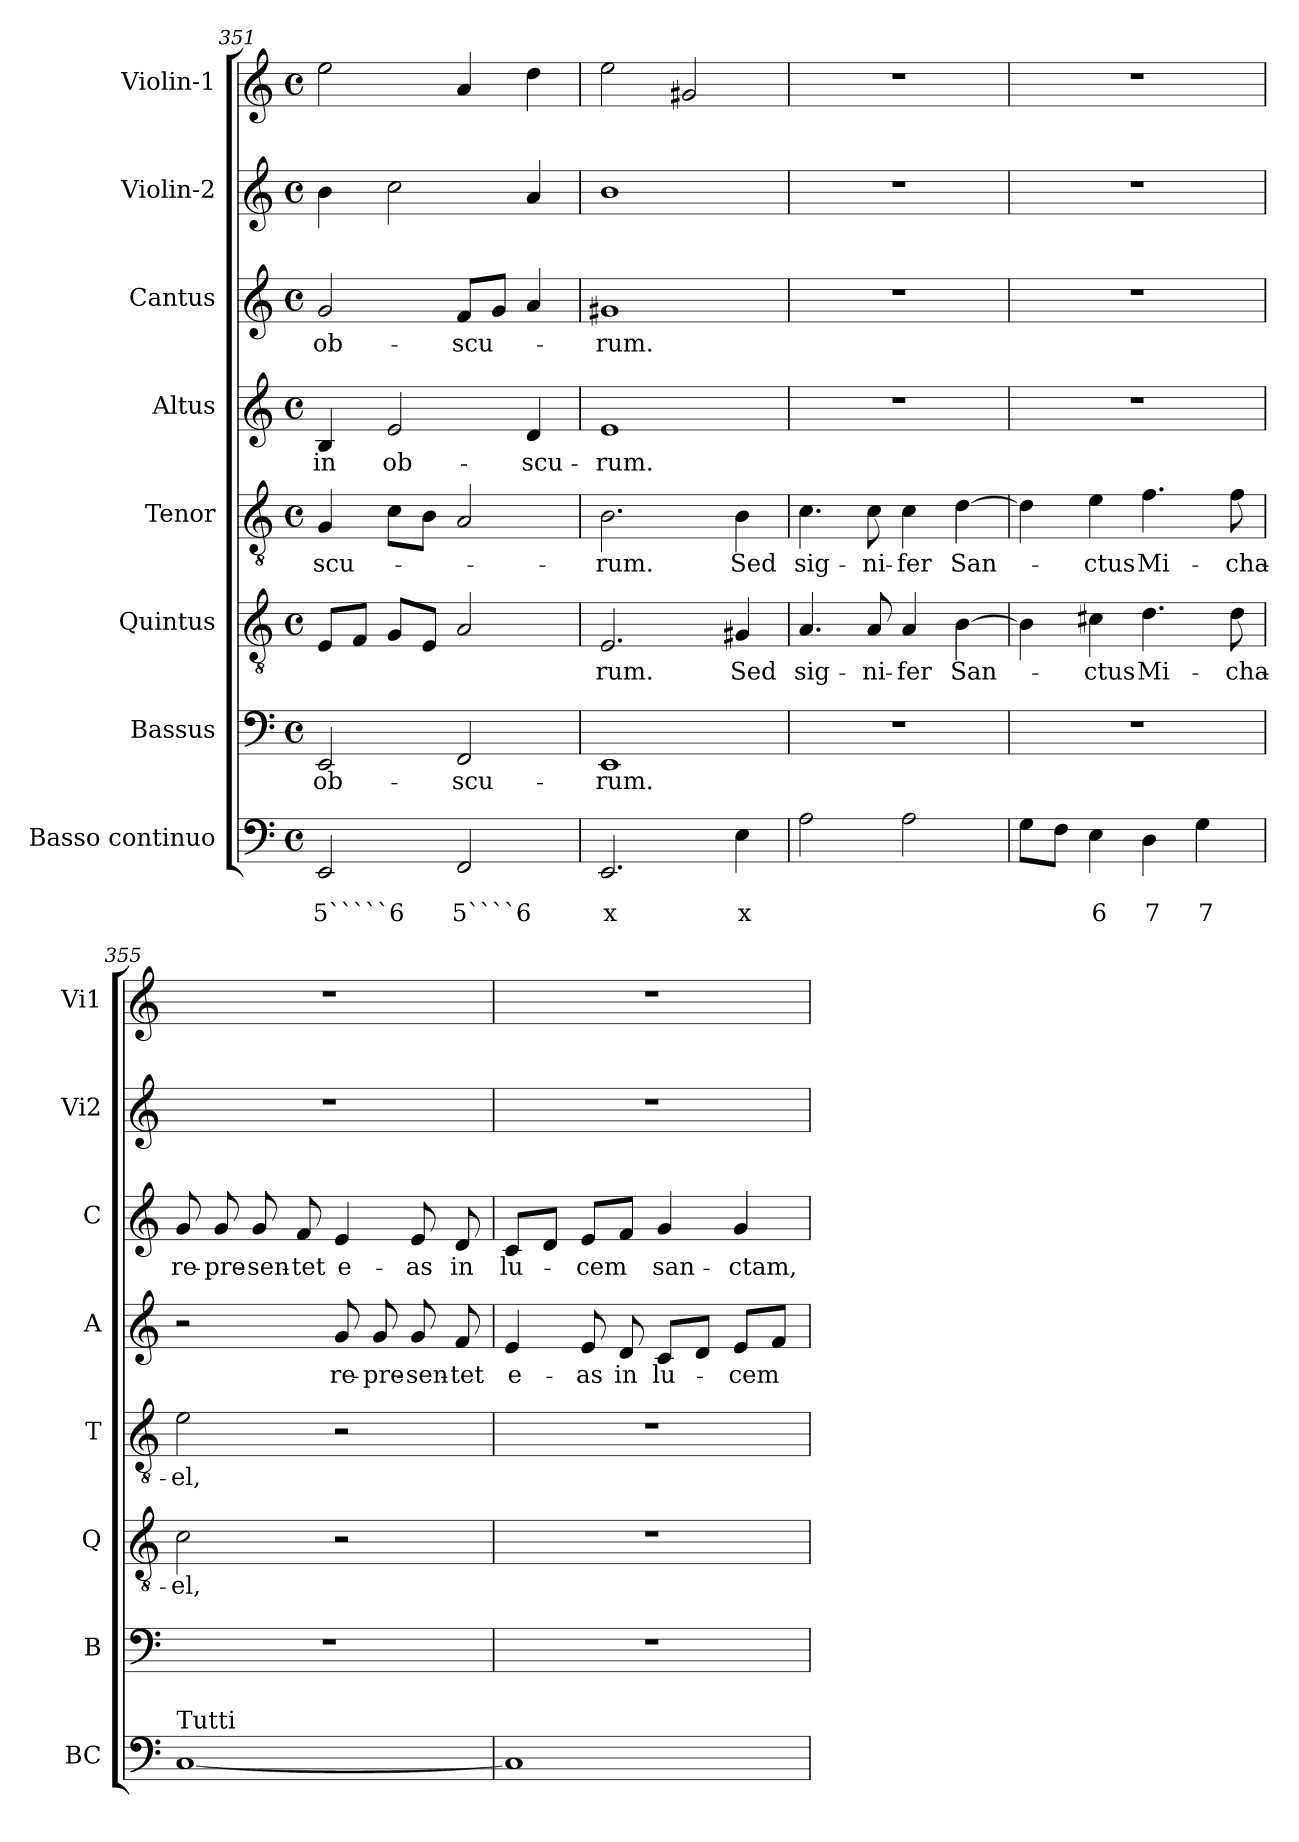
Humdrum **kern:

**kern	**text	**text	**kern	**text	**kern	**text	**kern	**text	**kern	**text	**kern	**text	**kern	**kern
*part8	*part8	*part8	*part7	*part7	*part6	*part6	*part5	*part5	*part4	*part4	*part3	*part3	*part2	*part1
*staff8	*staff8	*staff8	*staff7	*staff7	*staff6	*staff6	*staff5	*staff5	*staff4	*staff4	*staff3	*staff3	*staff2	*staff1
*I"Basso continuo	*	*	*I"Bassus	*	*I"Quintus	*	*I"Tenor	*	*I"Altus	*	*I"Cantus	*	*I"Violin-2	*I"Violin-1
*I'BC	*	*	*I'B	*	*I'Q	*	*I'T	*	*I'A	*	*I'C	*	*I'Vi2	*I'Vi1
*clefF4	*	*	*clefF4	*	*clefGv2	*	*clefGv2	*	*clefG2	*	*clefG2	*	*clefG2	*clefG2
*k[]	*	*	*k[]	*	*k[]	*	*k[]	*	*k[]	*	*k[]	*	*k[]	*k[]
*C:	*	*	*C:	*	*C:	*	*C:	*	*C:	*	*C:	*	*C:	*C:
*M4/4	*	*	*M4/4	*	*M4/4	*	*M4/4	*	*M4/4	*	*M4/4	*	*M4/4	*M4/4
*met(c)	*	*	*met(c)	*	*met(c)	*	*met(c)	*	*met(c)	*	*met(c)	*	*met(c)	*met(c)
=351	=351	=351	=351	=351	=351	=351	=351	=351	=351	=351	=351	=351	=351	=351
!	!	!LO:LY:b	!	!LO:LY:b	!	!	!	!LO:LY:b	!	!LO:LY:b	!	!LO:LY:b	!	!
2EE/	.	5`````6	2EE/	ob-	8E/L	.	4G/	-scu-	4B/	in	2g/	ob-	4b\	2ee\
.	.	.	.	.	8F/J	.	.	.	.	.	.	.	.	.
!	!	!	!	!	!	!	!	!	!	!LO:LY:b	!	!	!	!
.	.	.	.	.	8G/L	.	8c\L	.	2e/	ob-	.	.	2cc\	.
.	.	.	.	.	8E/J	.	8B\J	.	.	.	.	.	.	.
!	!	!LO:LY:b	!	!LO:LY:b	!	!	!	!	!	!	!	!LO:LY:b	!	!
2FF/	.	5````6	2FF/	-scu-	2A/	.	2A/	.	.	.	8f/L	-scu-	.	4a/
.	.	.	.	.	.	.	.	.	.	.	8g/J	.	.	.
!	!	!	!	!	!	!	!	!	!	!LO:LY:b	!	!	!	!
.	.	.	.	.	.	.	.	.	4d/	-scu-	4a/	.	4a/	4dd\
=352	=352	=352	=352	=352	=352	=352	=352	=352	=352	=352	=352	=352	=352	=352
!	!	!LO:LY:b	!	!LO:LY:b	!	!LO:LY:b	!	!LO:LY:b	!	!LO:LY:b	!	!LO:LY:b	!	!
2.EE/	.	x	1EE	-rum.	2.E/	-rum.	2.B\	-rum.	1e	-rum.	1g#X	-rum.	1b	2ee\
.	.	.	.	.	.	.	.	.	.	.	.	.	.	2g#X/
!	!	!LO:LY:b	!	!	!	!LO:LY:b	!	!LO:LY:b	!	!	!	!	!	!
4E\	.	x	.	.	4G#X/	Sed	4B\	Sed	.	.	.	.	.	.
=353	=353	=353	=353	=353	=353	=353	=353	=353	=353	=353	=353	=353	=353	=353
!	!	!	!	!	!	!LO:LY:b	!	!LO:LY:b	!	!	!	!	!	!
2A\	.	.	1r	.	4.A/	sig-	4.c\	sig-	1r	.	1r	.	1r	1r
!	!	!	!	!	!	!LO:LY:b	!	!LO:LY:b	!	!	!	!	!	!
.	.	.	.	.	8A/	-ni-	8c\	-ni-	.	.	.	.	.	.
!	!	!	!	!	!	!LO:LY:b	!	!LO:LY:b	!	!	!	!	!	!
2A\	.	.	.	.	4A/	-fer	4c\	-fer	.	.	.	.	.	.
!	!	!	!	!	!	!LO:LY:b	!	!LO:LY:b	!	!	!	!	!	!
.	.	.	.	.	[4B\	San-	[4d\	San-	.	.	.	.	.	.
=354	=354	=354	=354	=354	=354	=354	=354	=354	=354	=354	=354	=354	=354	=354
8G\L	.	.	1r	.	4B\]	.	4d\]	.	1r	.	1r	.	1r	1r
8F\J	.	.	.	.	.	.	.	.	.	.	.	.	.	.
!	!	!LO:LY:b	!	!	!	!LO:LY:b	!	!LO:LY:b	!	!	!	!	!	!
4E\	.	6	.	.	4c#X\	-ctus	4e\	-ctus	.	.	.	.	.	.
!	!	!LO:LY:b	!	!	!	!LO:LY:b	!	!LO:LY:b	!	!	!	!	!	!
4D\	.	7	.	.	4.d\	Mi-	4.f\	Mi-	.	.	.	.	.	.
!	!	!LO:LY:b	!	!	!	!	!	!	!	!	!	!	!	!
4G\	.	7	.	.	.	.	.	.	.	.	.	.	.	.
!	!	!	!	!	!	!LO:LY:b	!	!LO:LY:b	!	!	!	!	!	!
.	.	.	.	.	8d\	-cha-	8f\	-cha-	.	.	.	.	.	.
!!LO:PB:g=z
=355	=355	=355	=355	=355	=355	=355	=355	=355	=355	=355	=355	=355	=355	=355
!LO:TX:a:t=Tutti	!	!	!	!	!	!	!	!	!	!	!	!	!	!
!	!	!	!	!	!	!LO:LY:b	!	!LO:LY:b	!	!	!	!LO:LY:b	!	!
[1C	.	.	1r	.	2c\	-el,	2e\	-el,	2r	.	8g/	re-	1r	1r
!	!	!	!	!	!	!	!	!	!	!	!	!LO:LY:b	!	!
.	.	.	.	.	.	.	.	.	.	.	8g/	-pre-	.	.
!	!	!	!	!	!	!	!	!	!	!	!	!LO:LY:b	!	!
.	.	.	.	.	.	.	.	.	.	.	8g/	-sen-	.	.
!	!	!	!	!	!	!	!	!	!	!	!	!LO:LY:b	!	!
.	.	.	.	.	.	.	.	.	.	.	8f/	-tet	.	.
!	!	!	!	!	!	!	!	!	!	!LO:LY:b	!	!LO:LY:b	!	!
.	.	.	.	.	2r	.	2r	.	8g/	re-	4e/	e-	.	.
!	!	!	!	!	!	!	!	!	!	!LO:LY:b	!	!	!	!
.	.	.	.	.	.	.	.	.	8g/	-pre-	.	.	.	.
!	!	!	!	!	!	!	!	!	!	!LO:LY:b	!	!LO:LY:b	!	!
.	.	.	.	.	.	.	.	.	8g/	-sen-	8e/	-as	.	.
!	!	!	!	!	!	!	!	!	!	!LO:LY:b	!	!LO:LY:b	!	!
.	.	.	.	.	.	.	.	.	8f/	-tet	8d/	in	.	.
=356	=356	=356	=356	=356	=356	=356	=356	=356	=356	=356	=356	=356	=356	=356
!	!	!	!	!	!	!	!	!	!	!LO:LY:b	!	!LO:LY:b	!	!
1C]	.	.	1r	.	1r	.	1r	.	4e/	e-	8c/L	lu-	1r	1r
.	.	.	.	.	.	.	.	.	.	.	8d/J	.	.	.
!	!	!	!	!	!	!	!	!	!	!LO:LY:b	!	!LO:LY:b	!	!
.	.	.	.	.	.	.	.	.	8e/	-as	8e/L	-cem	.	.
!	!	!	!	!	!	!	!	!	!	!LO:LY:b	!	!	!	!
.	.	.	.	.	.	.	.	.	8d/	in	8f/J	.	.	.
!	!	!	!	!	!	!	!	!	!	!LO:LY:b	!	!LO:LY:b	!	!
.	.	.	.	.	.	.	.	.	8c/L	lu-	4g/	san-	.	.
.	.	.	.	.	.	.	.	.	8d/J	.	.	.	.	.
!	!	!	!	!	!	!	!	!	!	!LO:LY:b	!	!LO:LY:b	!	!
.	.	.	.	.	.	.	.	.	8e/L	-cem	4g/	-ctam,	.	.
.	.	.	.	.	.	.	.	.	8f/J	.	.	.	.	.
=	=	=	=	=	=	=	=	=	=	=	=	=	=	=
*-	*-	*-	*-	*-	*-	*-	*-	*-	*-	*-	*-	*-	*-	*-
